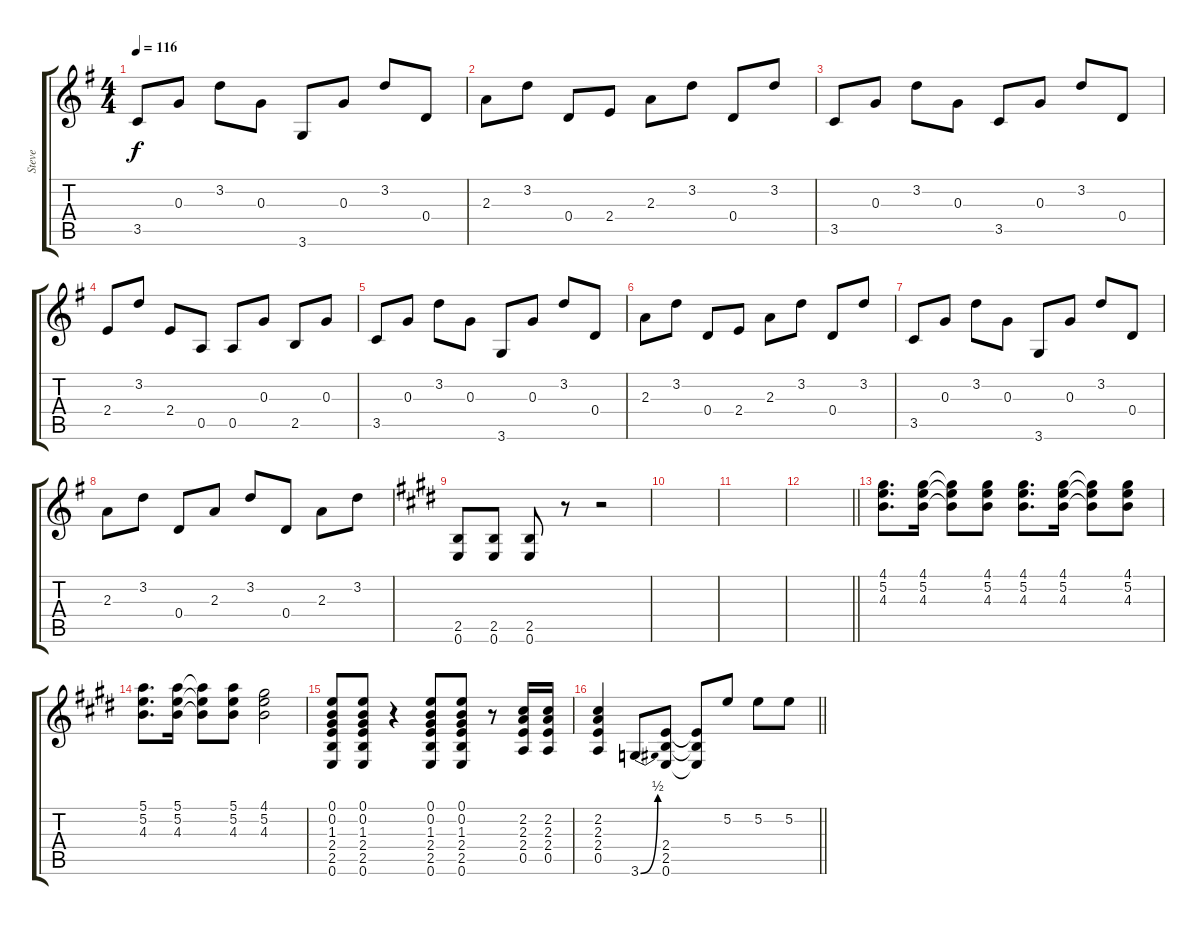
\track ("Steve" "Steve") {instrument distortionguitar}
\staff {score tabs}
\tuning (E4 B3 G3 D3 A2 E2) {hide}
\ts (4 4)
\tempo 116
\clef g2
\ks g
3.5.8{dy f volume 13 instrument electricguitarclean} 0.3.8 3.2.8 0.3.8 3.6.8 0.3.8 3.2.8 0.4.8 |
2.3.8 3.2.8 0.4.8 2.4.8 2.3.8 3.2.8 0.4.8 3.2.8 |
3.5.8 0.3.8 3.2.8 0.3.8 3.5.8 0.3.8 3.2.8 0.4.8 |
2.4.8 3.2.8 2.4.8 0.5.8 0.5.8 0.3.8 2.5.8 0.3.8 |
3.5.8 0.3.8 3.2.8 0.3.8 3.6.8 0.3.8 3.2.8 0.4.8 |
2.3.8 3.2.8 0.4.8 2.4.8 2.3.8 3.2.8 0.4.8 3.2.8 |
3.5.8 0.3.8 3.2.8 0.3.8 3.6.8 0.3.8 3.2.8 0.4.8 |
2.3.8 3.2.8 0.4.8 2.3.8 3.2.8 0.4.8 2.3.8 3.2.8 |
\ks e
(2.5 0.6).8{volume 13 instrument distortionguitar} (2.5 0.6).8 (2.5 0.6).8 r.8 r.2 |
|
|
\barLineRight lightlight
|
(4.1 5.2 4.3).8{d} (4.1 5.2 4.3).16 (4.1{t} 5.2{t} 4.3{t}).8 (4.1 5.2 4.3).8 (4.1 5.2 4.3).8{d} (4.1 5.2 4.3).16 (4.1{t} 5.2{t} 4.3{t}).8 (4.1 5.2 4.3).8 |
(5.1 5.2 4.3).8{d} (5.1 5.2 4.3).16 (5.1{t} 5.2{t} 4.3{t}).8 (5.1 5.2 4.3).8 (4.1 5.2 4.3).2 |
(0.1 0.2 1.3 2.4 2.5 0.6).8 (0.1 0.2 1.3 2.4 2.5 0.6).8 r.4 (0.1 0.2 1.3 2.4 2.5 0.6).8 (0.1 0.2 1.3 2.4 2.5 0.6).8 r.8 (2.2 2.3 2.4 0.5).16 (2.2 2.3 2.4 0.5).16 |
\barLineRight lightlight
(2.2 2.3 2.4 0.5).4 3.6{be (bend 0 0 60 2)}.8 (2.4 2.5 0.6).8 (2.4{t} 2.5{t} 0.6{t}).8 5.2.8 5.2.8 5.2.8
